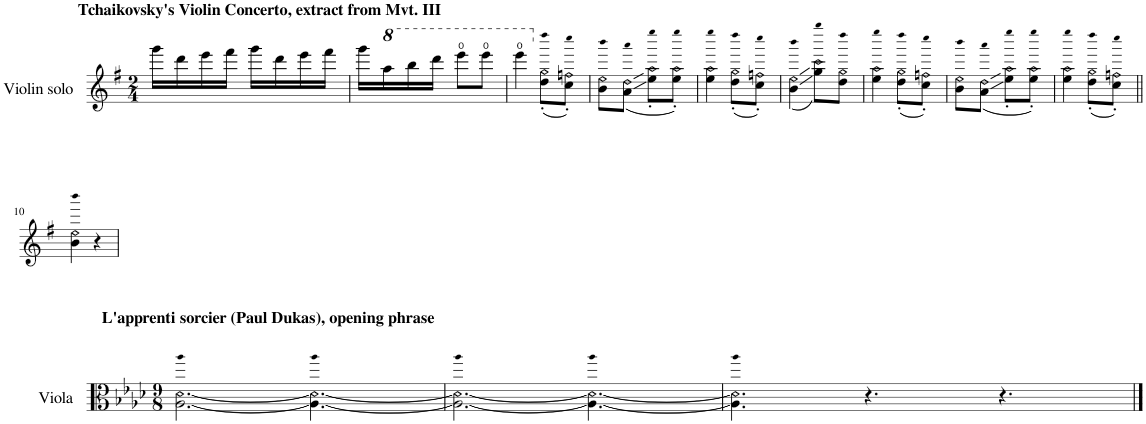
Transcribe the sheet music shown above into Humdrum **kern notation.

**kern
*part1
*staff1
*I"Violino solo
*I'Vl. solo
*clefG2
*k[f#]
*M2/4
=1
!LO:TX:a:B:t=Tchaikovsky's Violin Concerto, extract from Mvt. III
16ggg\LL
16ddd\
16eee\
16fff#\JJ
16ggg\LL
16ddd\
16eee\
16fff#\JJ
=2
16ggg\LL
*8va
16aaa\
16bbb\
16dddd\JJ
8eeee\L
8eeee\J
=3
*^
4eeee\	4ryy
*X8va	*
!	!LO:N:n=2:head=open
(8dddd'!	(8dd\' 8gg\'L
!	!LO:N:n=2:head=open
8cccc'!)	8cc\' 8ffn\'J)
=4	=4
!	!LO:N:n=2:head=open
8bbb!	8b\ 8ee\L
!	!LO:N:n=2:head=open
(8aaa!	(8a\ 8dd\J
!	!LO:N:n=2:head=open
8eeee'!	8ee\' 8aa\'L
!	!LO:N:n=2:head=open
8eeee'!)	8ee\' 8aa\'J)
=5	=5
!	!LO:N:n=2:head=open
4eeee!	4ee\ 4aa\
!	!LO:N:n=2:head=open
(8dddd'!	(8dd\' 8gg\'L
!	!LO:N:n=2:head=open
8cccc'!)	8cc\' 8ffn\'J)
=6	=6
!	!LO:N:n=2:head=open
(4bbb!	(4b\ 4ee\
!	!LO:N:n=2:head=open
8gggg!)	8gg\ 8ccc\L)
!	!LO:N:n=2:head=open
8dddd!	8dd\ 8gg\J
=7	=7
!	!LO:N:n=2:head=open
4eeee!	4ee\ 4aa\
!	!LO:N:n=2:head=open
(8dddd'!	(8dd\' 8gg\'L
!	!LO:N:n=2:head=open
8cccc'!)	8cc\' 8ffn\'J)
=8	=8
!	!LO:N:n=2:head=open
8bbb!	8b\ 8ee\L
!	!LO:N:n=2:head=open
(8aaa!	(8a\ 8dd\J
!	!LO:N:n=2:head=open
8eeee'!	8ee\' 8aa\'L
!	!LO:N:n=2:head=open
8eeee'!)	8ee\' 8aa\'J)
=9	=9
!	!LO:N:n=2:head=open
4eeee!	4ee\ 4aa\
!	!LO:N:n=2:head=open
(8dddd'!	(8dd\' 8gg\'L
!	!LO:N:n=2:head=open
8cccc'!)	8cc\' 8ffn\'J)
!!LO:LB:g=z	!!
=10||	=10||
!	!LO:N:n=2:head=open
4bbb!	4b\ 4ee\
4r	4ryy
!!LO:LB:g=z	!!
=1	=1
*clefC3	*
*k[b-e-a-d-]	*
*M9/8	*
!LO:TX:a:B:t=L'apprenti sorcier (Paul Dukas), opening phrase	!
!LO:N:head=solid	!LO:N:n=2:head=open
[2.aa-!	[2.A-\ [2.d-\
!LO:N:head=solid	!LO:N:n=2:head=open
4.aa-!_	4.A-\_ 4.d-\_
=2	=2
!LO:N:head=solid	!LO:N:n=2:head=open
2.aa-!_	2.A-\_ 2.d-\_
!LO:N:head=solid	!LO:N:n=2:head=open
4.aa-!_	4.A-\_ 4.d-\_
=3	=3
!LO:N:head=solid	!LO:N:n=2:head=open
4.aa-!]	4.A-\] 4.d-\]
4.r	4.ryy
4.r	4.ryy
*v	*v
==
*-
